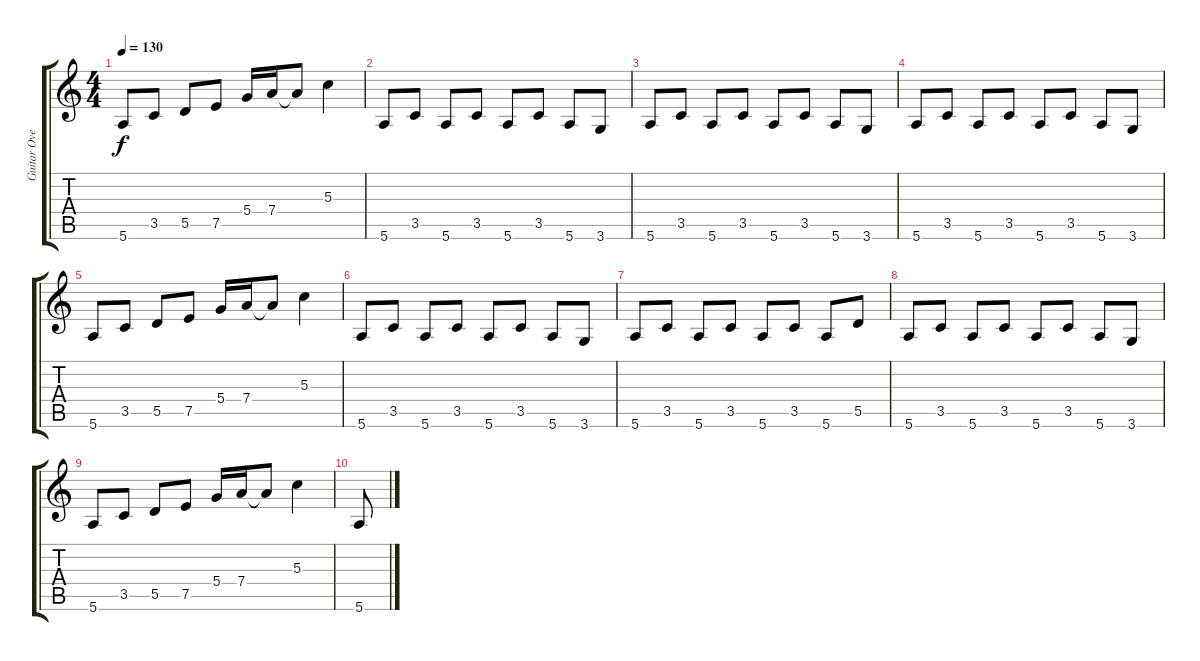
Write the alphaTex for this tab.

\track ("Guitar Overdrive" "Guitar Ove") {instrument overdrivenguitar}
\staff {score tabs}
\tuning (E4 B3 G3 D3 A2 E2) {hide}
\ts (4 4)
\tempo 130
\clef g2
\ks c
5.6.8{dy f} 3.5.8 5.5.8 7.5.8 5.4.16 7.4.16 7.4{t}.8 5.3.4 |
5.6.8 3.5.8 5.6.8 3.5.8 5.6.8 3.5.8 5.6.8 3.6.8 |
5.6.8 3.5.8 5.6.8 3.5.8 5.6.8 3.5.8 5.6.8 3.6.8 |
5.6.8 3.5.8 5.6.8 3.5.8 5.6.8 3.5.8 5.6.8 3.6.8 |
5.6.8 3.5.8 5.5.8 7.5.8 5.4.16 7.4.16 7.4{t}.8 5.3.4 |
5.6.8 3.5.8 5.6.8 3.5.8 5.6.8 3.5.8 5.6.8 3.6.8 |
5.6.8 3.5.8 5.6.8 3.5.8 5.6.8 3.5.8 5.6.8 5.5.8 |
5.6.8 3.5.8 5.6.8 3.5.8 5.6.8 3.5.8 5.6.8 3.6.8 |
5.6.8 3.5.8 5.5.8 7.5.8 5.4.16 7.4.16 7.4{t}.8 5.3.4 |
5.6.8
